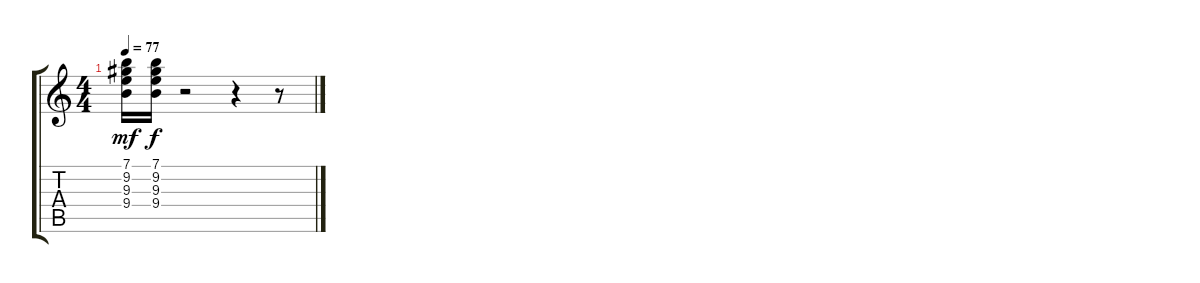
\track "" {instrument acousticguitarsteel}
\staff {score tabs}
\tuning (E4 B3 G3 D3 A2 E2) {hide}
\ts (4 4)
\tempo 77
\clef g2
\ks c
(7.1 9.2 9.3 9.4).16{dy mf} (7.1 9.2 9.3 9.4).16{dy f} r.2 r.4 r.8
